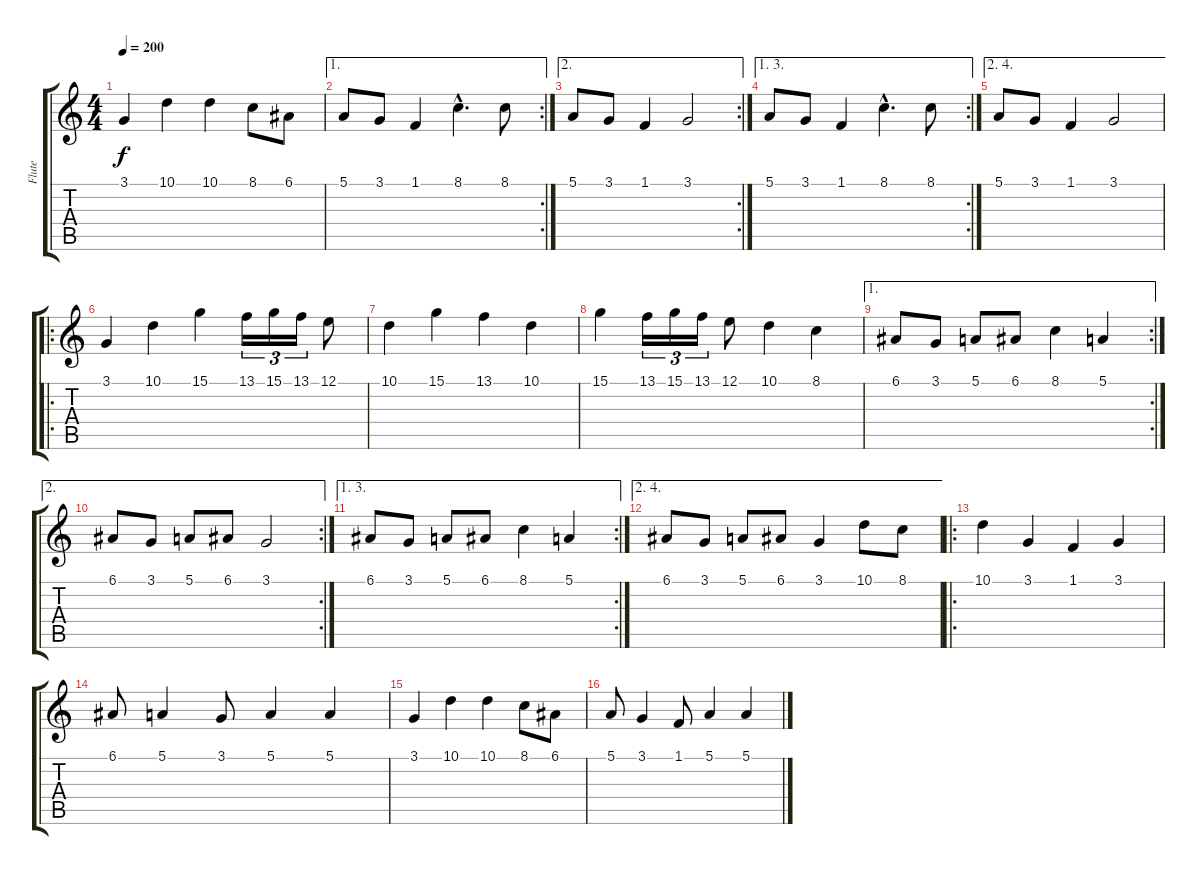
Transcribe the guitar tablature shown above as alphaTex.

\track ("Flute" "Flute") {instrument flute}
\staff {score tabs}
\tuning (E4 B3 G3 D3 A2 E2) {hide}
\ts (4 4)
\tempo 200
\clef g2
\ks c
3.1.4{dy f} 10.1.4 10.1.4 8.1.8 6.1.8 |
\ae 1
\rc 2
5.1.8 3.1.8 1.1.4 8.1{hac}.4{d} 8.1.8 |
\ae 2
\rc 2
5.1.8 3.1.8 1.1.4 3.1.2 |
\ae (1 3)
\rc 2
5.1.8 3.1.8 1.1.4 8.1{hac}.4{d} 8.1.8 |
\ae (2 4)
5.1.8 3.1.8 1.1.4 3.1.2 |
\ro
3.1.4 10.1.4 15.1.4 13.1.16{tu (3 2)} 15.1.16{tu (3 2)} 13.1.16{tu (3 2)} 12.1.8 |
10.1.4 15.1.4 13.1.4 10.1.4 |
15.1.4 13.1.16{tu (3 2)} 15.1.16{tu (3 2)} 13.1.16{tu (3 2)} 12.1.8 10.1.4 8.1.4 |
\ae 1
\rc 2
6.1.8 3.1.8 5.1.8 6.1.8 8.1.4 5.1.4 |
\ae 2
\rc 2
6.1.8 3.1.8 5.1.8 6.1.8 3.1.2 |
\ae (1 3)
\rc 2
6.1.8 3.1.8 5.1.8 6.1.8 8.1.4 5.1.4 |
\ae (2 4)
6.1.8 3.1.8 5.1.8 6.1.8 3.1.4 10.1.8 8.1.8 |
\ro
10.1.4 3.1.4 1.1.4 3.1.4 |
6.1.8 5.1.4 3.1.8 5.1.4 5.1.4 |
3.1.4 10.1.4 10.1.4 8.1.8 6.1.8 |
5.1.8 3.1.4 1.1.8 5.1.4 5.1.4
